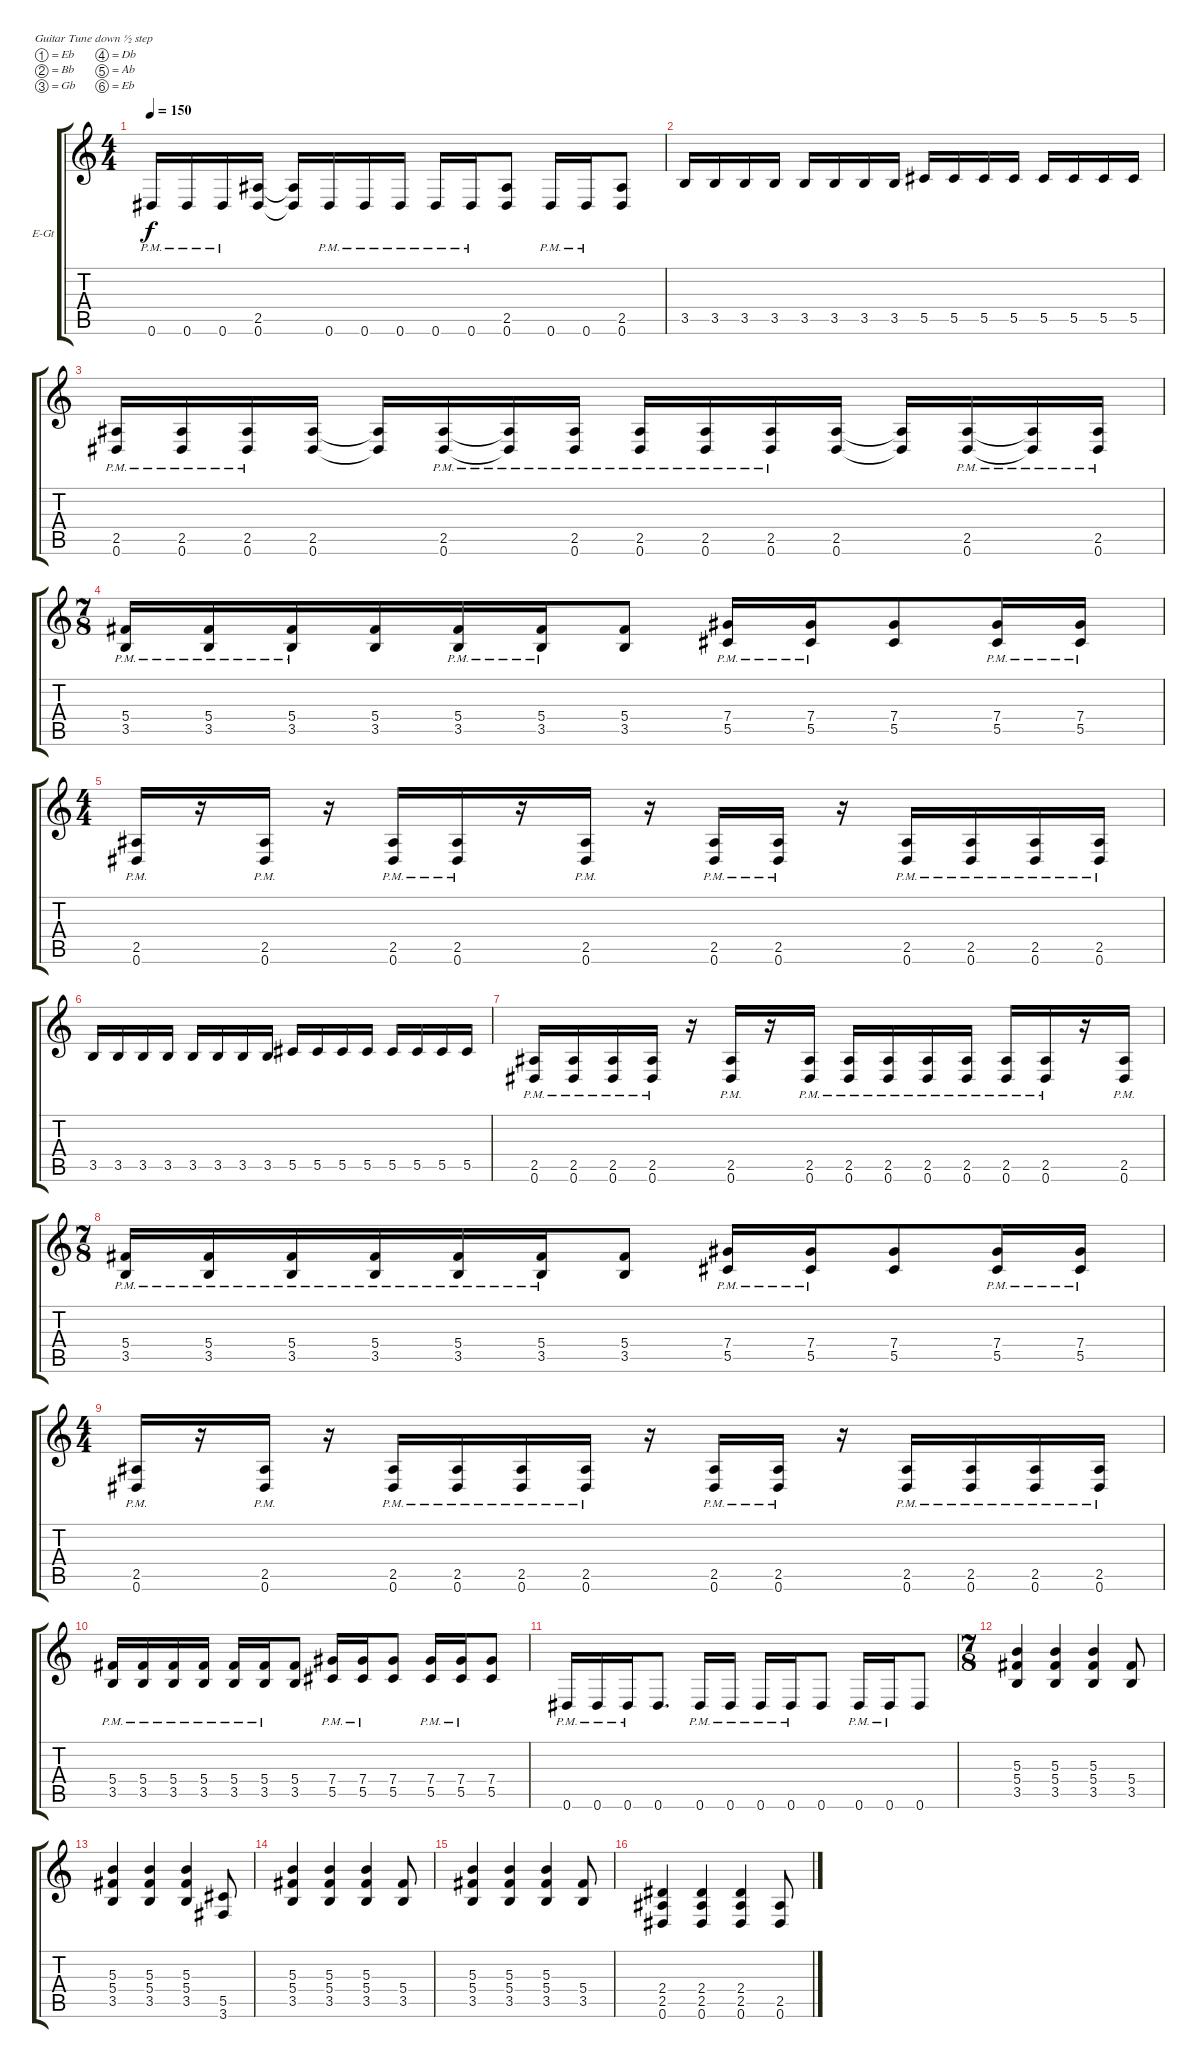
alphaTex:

\defaultSystemsLayout 4
\bracketExtendMode groupsimilarinstruments
\firstSystemTrackNameOrientation horizontal
\otherSystemsTrackNameOrientation horizontal
\track ("Tim Millar" "E-Gt") {instrument distortionguitar}
\staff {score tabs}
\tuning (Eb4 Bb3 Gb3 Db3 Ab2 Eb2)
\ts (4 4)
\tempo 150
\clef g2
\ks c
0.6{pm}.16{dy f} 0.6{pm}.16 0.6{pm}.16 (0.6 2.5).16 (0.6{t} 2.5{t}).16 0.6{pm}.16 0.6{pm}.16 0.6{pm}.16 0.6{pm}.16 0.6{pm}.16 (0.6 2.5).8 0.6{pm}.16 0.6{pm}.16 (0.6 2.5).8 |
3.5.16 3.5.16 3.5.16 3.5.16 3.5.16 3.5.16 3.5.16 3.5.16 5.5.16 5.5.16 5.5.16 5.5.16 5.5.16 5.5.16 5.5.16 5.5.16 |
(0.6{pm} 2.5{pm}).16 (0.6{pm} 2.5{pm}).16 (0.6{pm} 2.5{pm}).16 (0.6 2.5).16 (0.6{t} 2.5{t}).16 (0.6{pm} 2.5{pm}).16 (0.6{pm t} 2.5{pm t}).16 (0.6{pm} 2.5{pm}).16 (2.5{pm} 0.6).16 (0.6{pm} 2.5{pm}).16 (0.6 2.5{pm}).16 (0.6 2.5).16 (0.6{t} 2.5{t}).16 (0.6{pm} 2.5{pm}).16 (0.6{pm t} 2.5{pm t}).16 (2.5{pm} 0.6{pm}).16 |
\ts (7 8)
(3.5{pm} 5.4).16 (3.5{pm} 5.4).16 (3.5{pm} 5.4).16 (3.5 5.4).16 (3.5{pm} 5.4).16 (3.5{pm} 5.4{pm}).16 (3.5 5.4).8 (5.5{pm} 7.4).16 (5.5{pm} 7.4).16 (5.5 7.4).8 (5.5{pm} 7.4).16 (5.5{pm} 7.4).16 |
\ts (4 4)
(0.6{pm} 2.5{pm}).16 r.16 (0.6{pm} 2.5{pm}).16 r.16 (0.6{pm} 2.5{pm}).16 (0.6{pm} 2.5{pm}).16 r.16 (0.6{pm} 2.5{pm}).16 r.16 (0.6{pm} 2.5{pm}).16 (0.6{pm} 2.5{pm}).16 r.16 (0.6{pm} 2.5{pm}).16 (0.6{pm} 2.5{pm}).16 (0.6{pm} 2.5{pm}).16 (0.6{pm} 2.5{pm}).16 |
3.5.16 3.5.16 3.5.16 3.5.16 3.5.16 3.5.16 3.5.16 3.5.16 5.5.16 5.5.16 5.5.16 5.5.16 5.5.16 5.5.16 5.5.16 5.5.16 |
(0.6{pm} 2.5{pm}).16 (0.6{pm} 2.5{pm}).16 (0.6{pm} 2.5{pm}).16 (0.6{pm} 2.5{pm}).16 r.16 (0.6{pm} 2.5{pm}).16 r.16 (0.6{pm} 2.5{pm}).16 (0.6{pm} 2.5{pm}).16 (0.6{pm} 2.5{pm}).16 (0.6{pm} 2.5{pm}).16 (0.6{pm} 2.5{pm}).16 (0.6{pm} 2.5{pm}).16 (0.6{pm} 2.5{pm}).16 r.16 (0.6 2.5{pm}).16 |
\ts (7 8)
(3.5{pm} 5.4{pm}).16 (3.5{pm} 5.4{pm}).16 (3.5{pm} 5.4{pm}).16 (3.5{pm} 5.4{pm}).16 (3.5{pm} 5.4{pm}).16 (3.5{pm} 5.4{pm}).16 (3.5 5.4).8 (5.5{pm} 7.4{pm}).16 (5.5{pm} 7.4{pm}).16 (5.5 7.4).8 (5.5{pm} 7.4{pm}).16 (5.5{pm} 7.4{pm}).16 |
\ts (4 4)
(0.6{pm} 2.5{pm}).16 r.16 (0.6{pm} 2.5{pm}).16 r.16 (0.6{pm} 2.5{pm}).16 (0.6{pm} 2.5{pm}).16 (0.6{pm} 2.5{pm}).16 (0.6{pm} 2.5{pm}).16 r.16 (0.6{pm} 2.5{pm}).16 (0.6{pm} 2.5{pm}).16 r.16 (0.6{pm} 2.5{pm}).16 (0.6{pm} 2.5{pm}).16 (0.6{pm} 2.5{pm}).16 (0.6{pm} 2.5{pm}).16 |
(3.5{pm} 5.4{pm}).16 (3.5{pm} 5.4{pm}).16 (3.5{pm} 5.4{pm}).16 (3.5{pm} 5.4{pm}).16 (3.5{pm} 5.4{pm}).16 (3.5{pm} 5.4{pm}).16 (3.5 5.4).8 (5.5{pm} 7.4{pm}).16 (5.5{pm} 7.4{pm}).16 (5.5 7.4).8 (5.5{pm} 7.4{pm}).16 (5.5{pm} 7.4{pm}).16 (5.5 7.4).8 |
0.6{pm}.16 0.6{pm}.16 0.6{pm}.16 0.6.8{d} 0.6{pm}.16 0.6{pm}.16 0.6{pm}.16 0.6{pm}.16 0.6.8 0.6{pm}.16 0.6{pm}.16 0.6.8 |
\ts (7 8)
(5.3 5.4 3.5).4 (5.3 5.4 3.5).4 (5.3 5.4 3.5).4 (5.4 3.5).8 |
(5.3 5.4 3.5).4 (5.3 5.4 3.5).4 (5.3 5.4 3.5).4 (5.5 3.6).8 |
(5.3 5.4 3.5).4 (5.3 5.4 3.5).4 (5.3 5.4 3.5).4 (5.4 3.5).8 |
(5.3 5.4 3.5).4 (5.3 5.4 3.5).4 (5.3 5.4 3.5).4 (5.4 3.5).8 |
(0.6 2.5 2.4).4 (0.6 2.5 2.4).4 (0.6 2.5 2.4).4 (0.6 2.5).8
